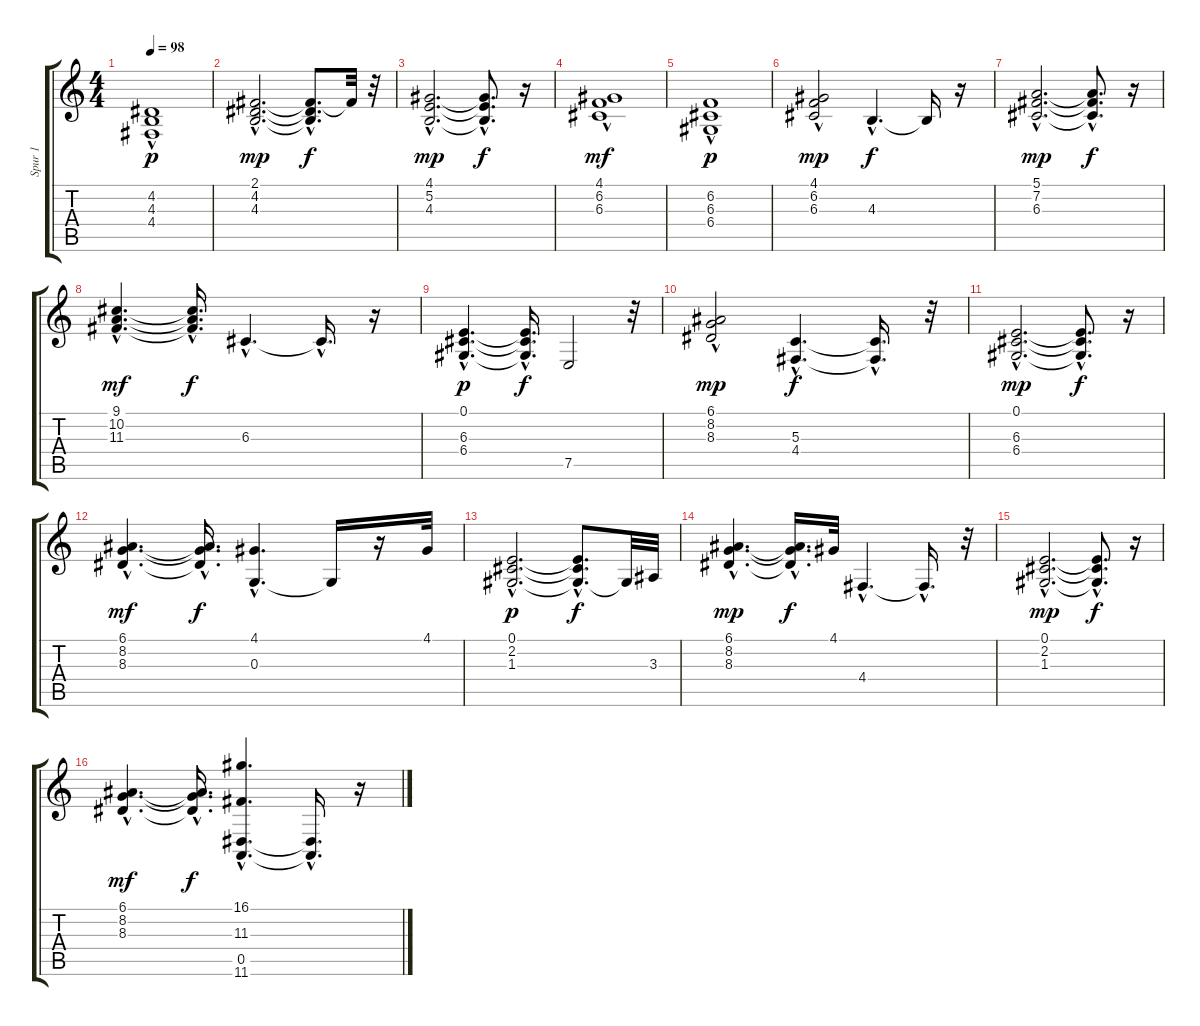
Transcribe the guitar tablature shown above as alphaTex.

\track ("Spur 1" "Spur 1") {instrument electricpiano1}
\staff {score tabs}
\tuning (E4 B3 G3 D3 A2 E2) {hide}
\ts (4 4)
\tempo 98
\clef g2
\ks c
(4.2{hac} 4.3{hac} 4.4).1{dy p} |
(2.1{hac} 4.2{hac} 4.3{hac}).2{d dy mp} (2.1{hac t} 4.2{hac t} 4.3{hac t}).8{d dy f} 2.1{t}.32 r.32 |
(4.1{hac} 5.2{hac} 4.3{hac}).2{d dy mp} (4.1{hac t} 5.2{hac t} 4.3{hac t}).8{d dy f} r.16 |
(4.1 6.2{hac} 6.3{hac}).1{dy mf} |
(6.2{hac} 6.3{hac} 6.4).1{dy p} |
(4.1{hac} 6.2{hac} 6.3).2{dy mp} 4.3{hac}.4{d dy f} 4.3{t}.16 r.16 |
(5.1{hac} 7.2{hac} 6.3{hac}).2{d dy mp} (5.1{hac t} 7.2{hac t} 6.3{hac t}).8{d dy f} r.16 |
(9.1{hac} 10.2{hac} 11.3{hac}).4{d dy mf} (9.1{hac t} 10.2{t} 11.3{t}).16{d dy f} 6.3{hac}.4{d} 6.3{hac t}.16{d} r.16 |
(0.1{hac} 6.3{hac} 6.4{hac}).4{d dy p} (0.1{hac t} 6.3{t} 6.4{t}).16{d dy f} 7.5.2 r.32 |
(6.1 8.2 8.3{hac}).2{dy mp} (5.3{hac} 4.4{hac}).4{d dy f} (5.3{hac t} 4.4{hac t}).16{d} r.32 |
(0.1{hac} 6.3{hac} 6.4{hac}).2{d dy mp} (0.1{hac t} 6.3{hac t} 6.4{hac t}).8{d dy f} r.16 |
(6.1{hac} 8.2{hac} 8.3{hac}).4{d dy mf} (6.1{hac t} 8.2{hac t} 8.3{t}).16{d dy f} (4.1 0.3{hac}).4{d} 0.3{t}.16 r.16 4.1.32 |
(0.1{hac} 2.2{hac} 1.3{hac}).2{d dy p} (0.1{hac t} 2.2{hac t} 1.3{hac t}).8{d dy f} 1.3{t}.32 3.3.32 |
(6.1{hac} 8.2{hac} 8.3{hac}).4{d dy mp} (6.1{hac t} 8.2{hac t} 8.3{t}).16{d dy f} 4.1.32 4.4{hac}.4{d} 4.4{hac t}.16{d} r.32 |
(0.1{hac} 2.2{hac} 1.3{hac}).2{d dy mp} (0.1{hac t} 2.2{hac t} 1.3{hac t}).8{d dy f} r.16 |
(6.1{hac} 8.2{hac} 8.3{hac}).4{d dy mf} (6.1{hac t} 8.2{hac t} 8.3{hac t}).16{d dy f} (16.1 11.3 0.5{hac} 11.6{hac}).4{d} (0.5{hac t} 11.6{t}).16{d} r.16
